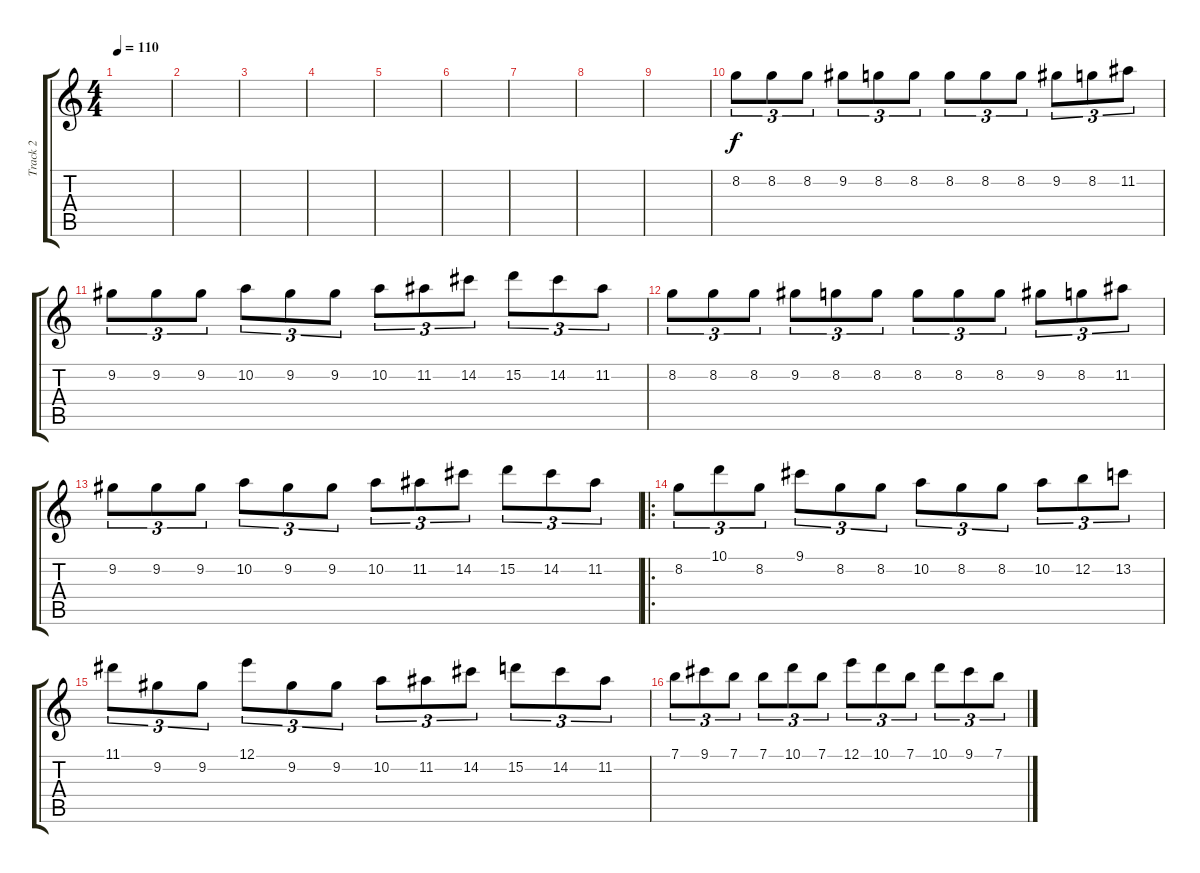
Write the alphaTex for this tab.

\track ("Track 2" "Track 2") {instrument distortionguitar}
\staff {score tabs}
\tuning (E4 B3 G3 D3 A2 E2) {hide}
\ts (4 4)
\tempo 110
\clef g2
\ks c
|
|
|
|
|
|
|
|
|
8.2.8{tu (3 2) volume 13 balance 3} 8.2.8{tu (3 2)} 8.2.8{tu (3 2)} 9.2.8{tu (3 2)} 8.2.8{tu (3 2)} 8.2.8{tu (3 2)} 8.2.8{tu (3 2)} 8.2.8{tu (3 2)} 8.2.8{tu (3 2)} 9.2.8{tu (3 2)} 8.2.8{tu (3 2)} 11.2.8{tu (3 2)} |
9.2.8{tu (3 2)} 9.2.8{tu (3 2)} 9.2.8{tu (3 2)} 10.2.8{tu (3 2)} 9.2.8{tu (3 2)} 9.2.8{tu (3 2)} 10.2.8{tu (3 2)} 11.2.8{tu (3 2)} 14.2.8{tu (3 2)} 15.2.8{tu (3 2)} 14.2.8{tu (3 2)} 11.2.8{tu (3 2)} |
8.2.8{tu (3 2)} 8.2.8{tu (3 2)} 8.2.8{tu (3 2)} 9.2.8{tu (3 2)} 8.2.8{tu (3 2)} 8.2.8{tu (3 2)} 8.2.8{tu (3 2)} 8.2.8{tu (3 2)} 8.2.8{tu (3 2)} 9.2.8{tu (3 2)} 8.2.8{tu (3 2)} 11.2.8{tu (3 2)} |
9.2.8{tu (3 2)} 9.2.8{tu (3 2)} 9.2.8{tu (3 2)} 10.2.8{tu (3 2)} 9.2.8{tu (3 2)} 9.2.8{tu (3 2)} 10.2.8{tu (3 2)} 11.2.8{tu (3 2)} 14.2.8{tu (3 2)} 15.2.8{tu (3 2)} 14.2.8{tu (3 2)} 11.2.8{tu (3 2)} |
\ro
8.2.8{tu (3 2) volume 12} 10.1.8{tu (3 2)} 8.2.8{tu (3 2)} 9.1.8{tu (3 2)} 8.2.8{tu (3 2)} 8.2.8{tu (3 2)} 10.2.8{tu (3 2)} 8.2.8{tu (3 2)} 8.2.8{tu (3 2)} 10.2.8{tu (3 2)} 12.2.8{tu (3 2)} 13.2.8{tu (3 2)} |
11.1.8{tu (3 2)} 9.2.8{tu (3 2)} 9.2.8{tu (3 2)} 12.1.8{tu (3 2)} 9.2.8{tu (3 2)} 9.2.8{tu (3 2)} 10.2.8{tu (3 2)} 11.2.8{tu (3 2)} 14.2.8{tu (3 2)} 15.2.8{tu (3 2)} 14.2.8{tu (3 2)} 11.2.8{tu (3 2)} |
7.1.8{tu (3 2)} 9.1.8{tu (3 2)} 7.1.8{tu (3 2)} 7.1.8{tu (3 2)} 10.1.8{tu (3 2)} 7.1.8{tu (3 2)} 12.1.8{tu (3 2)} 10.1.8{tu (3 2)} 7.1.8{tu (3 2)} 10.1.8{tu (3 2)} 9.1.8{tu (3 2)} 7.1.8{tu (3 2)}
